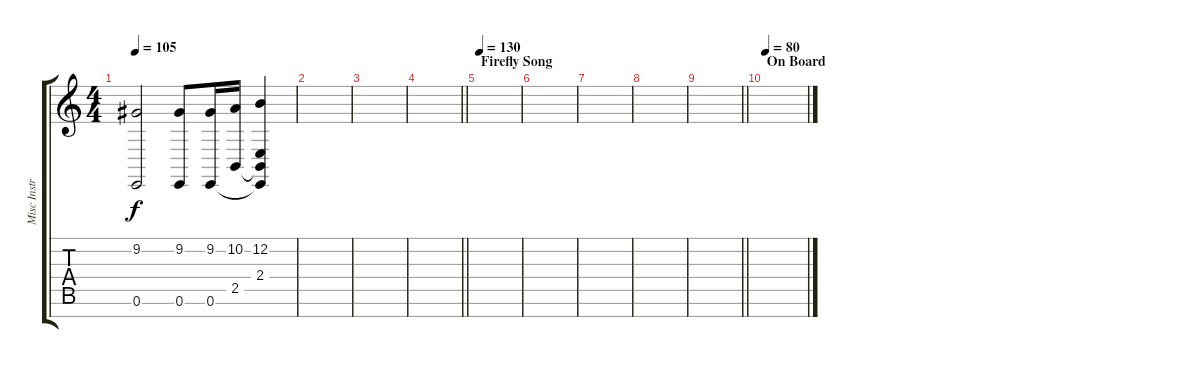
\track ("Misc Instruments" "Misc Instr") {instrument orchestralharp}
\staff {score tabs}
\tuning (E4 B3 G3 D3 A2 E2 B1) {hide}
\ts (4 4)
\tempo 105
\clef g2
\ks c
(9.2{t} 0.6{t}).2{dy f} (9.2 0.6).8 (9.2 0.6).16 (10.2 2.5).16 (12.2 2.4 2.5{t} 0.6{t}).4 |
|
|
\barLineRight lightlight
|
\section ("" "Firefly Song")
\tempo 130
|
|
|
|
\barLineRight lightlight
|
\section ("" "On Board")
\tempo 80
